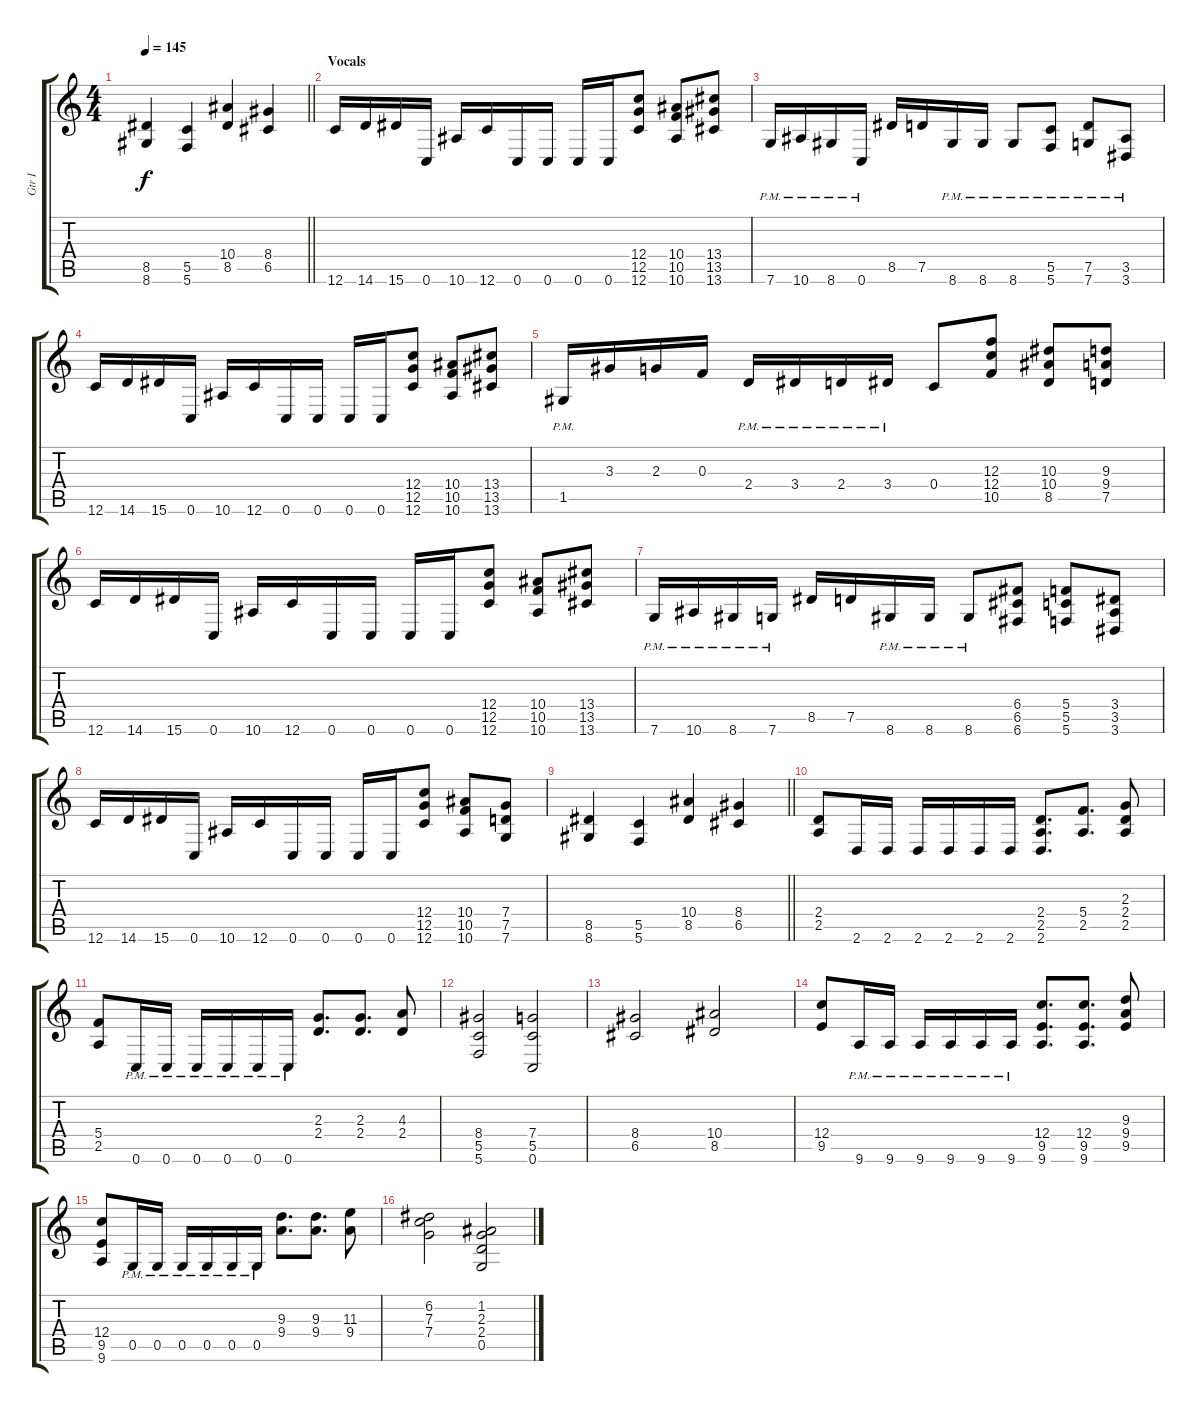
\track ("Gtr I" "Gtr I") {instrument overdrivenguitar}
\staff {score tabs}
\tuning (D4 A3 F3 C3 G2 C2) {hide}
\ts (4 4)
\tempo 145
\clef g2
\barLineRight lightlight
\ks c
(8.5 8.6).4{dy f} (5.5 5.6).4 (10.4 8.5).4 (8.4 6.5).4 |
\section ("" "Vocals")
12.6.16 14.6.16 15.6.16 0.6.16 10.6.16 12.6.16 0.6.16 0.6.16 0.6.16 0.6.16 (12.4 12.5 12.6).8 (10.4 10.5 10.6).8 (13.4 13.5 13.6).8 |
7.6{pm}.16 10.6{pm}.16 8.6{pm}.16 0.6{pm}.16 8.5.16 7.5.16 8.6{pm}.16 8.6{pm}.16 8.6{pm}.8 (5.5{pm} 5.6{pm}).8 (7.5{pm} 7.6{pm}).8 (3.5{pm} 3.6{pm}).8 |
12.6.16 14.6.16 15.6.16 0.6.16 10.6.16 12.6.16 0.6.16 0.6.16 0.6.16 0.6.16 (12.4 12.5 12.6).8 (10.4 10.5 10.6).8 (13.4 13.5 13.6).8 |
1.5{pm}.16 3.3.16 2.3.16 0.3.16 2.4{pm}.16 3.4{pm}.16 2.4{pm}.16 3.4{pm}.16 0.4.8 (12.3 12.4 10.5).8 (10.3 10.4 8.5).8 (9.3 9.4 7.5).8 |
12.6.16 14.6.16 15.6.16 0.6.16 10.6.16 12.6.16 0.6.16 0.6.16 0.6.16 0.6.16 (12.4 12.5 12.6).8 (10.4 10.5 10.6).8 (13.4 13.5 13.6).8 |
7.6{pm}.16 10.6{pm}.16 8.6{pm}.16 7.6{pm}.16 8.5.16 7.5.16 8.6{pm}.16 8.6{pm}.16 8.6{pm}.8 (6.4 6.5 6.6).8 (5.4 5.5 5.6).8 (3.4 3.5 3.6).8 |
12.6.16 14.6.16 15.6.16 0.6.16 10.6.16 12.6.16 0.6.16 0.6.16 0.6.16 0.6.16 (12.4 12.5 12.6).8 (10.4 10.5 10.6).8 (7.4 7.5 7.6).8 |
\barLineRight lightlight
(8.5 8.6).4 (5.5 5.6).4 (10.4 8.5).4 (8.4 6.5).4 |
(2.4 2.5).8 2.6.16 2.6.16 2.6.16 2.6.16 2.6.16 2.6.16 (2.4 2.5 2.6).8{d} (5.4 2.5).8{d} (2.3 2.4 2.5).8 |
(5.4 2.5).8 0.6{pm}.16 0.6{pm}.16 0.6{pm}.16 0.6{pm}.16 0.6{pm}.16 0.6{pm}.16 (2.3 2.4).8{d} (2.3 2.4).8{d} (4.3 2.4).8 |
(8.4 5.5 5.6).2 (7.4 5.5 0.6).2 |
(8.4 6.5).2 (10.4 8.5).2 |
(12.4 9.5).8 9.6{pm}.16 9.6{pm}.16 9.6{pm}.16 9.6{pm}.16 9.6{pm}.16 9.6{pm}.16 (12.4 9.5 9.6).8{d} (12.4 9.5 9.6).8{d} (9.3 9.4 9.5).8 |
(12.4 9.5 9.6).8 0.5{pm}.16 0.5{pm}.16 0.5{pm}.16 0.5{pm}.16 0.5{pm}.16 0.5{pm}.16 (9.3 9.4).8{d} (9.3 9.4).8{d} (11.3 9.4).8 |
(6.2 7.3 7.4).2 (1.2 2.3 2.4 0.5).2
